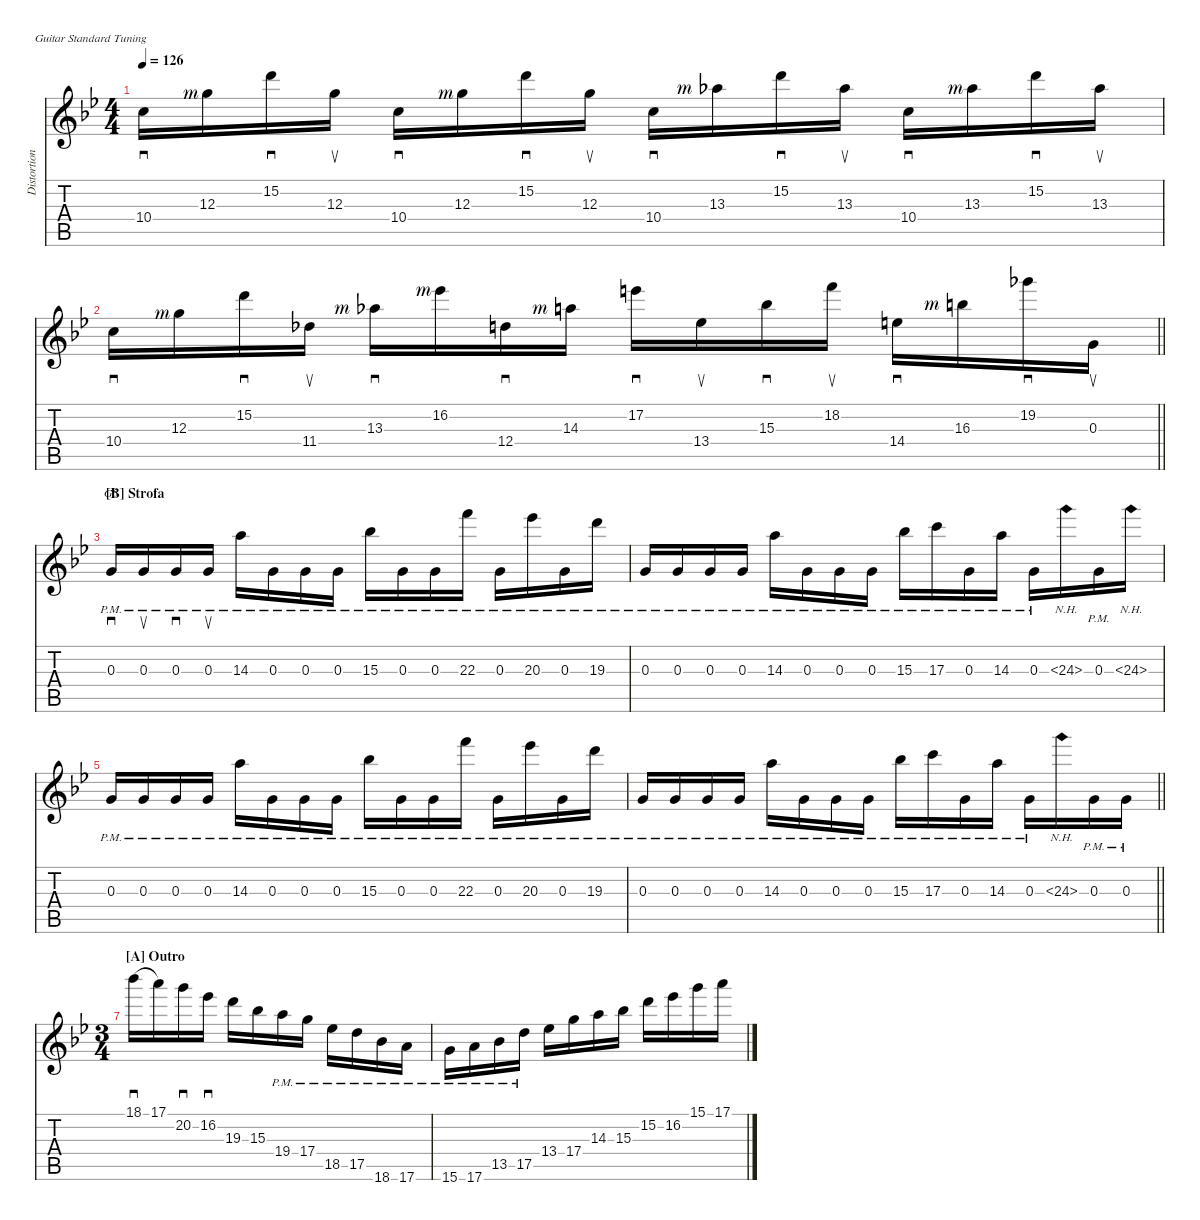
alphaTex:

\defaultSystemsLayout 4
\hideDynamics
\bracketExtendMode nobrackets
\otherSystemsTrackNameOrientation horizontal
\defaultBarNumberDisplay FirstOfSystem
\track ("Distortion Guitar" "Distortion") {instrument distortionguitar}
\staff {score tabs}
\tuning (E4 B3 G3 D3 A2 E2)
\chord ("G5" x x 0 x x x) {showdiagram false showfingering false}
\ts (4 4)
\tempo 126
\clef g2
\ks gminor
10.4{acc forcenatural}.16{sd dy mf beam Down} 12.3{rf 3 acc forcenatural}.16{beam Down} 15.2{acc forcenatural}.16{sd beam Down} 12.3{acc forcenatural}.16{su beam Down} 10.4{acc forcenatural}.16{sd beam Down} 12.3{rf 3 acc forcenatural}.16{beam Down} 15.2{acc forcenatural}.16{sd beam Down} 12.3{acc forcenatural}.16{su beam Down} 10.4{acc forcenatural}.16{sd beam Down} 13.3{rf 3 acc b}.16{beam Down} 15.2{acc forcenatural}.16{sd beam Down} 13.3{acc b}.16{su beam Down} 10.4{acc forcenatural}.16{sd beam Down} 13.3{rf 3 acc b}.16{beam Down} 15.2{acc forcenatural}.16{sd beam Down} 13.3{acc b}.16{su beam Down} |
\barLineRight lightlight
10.4{acc forcenatural}.16{sd beam Down} 12.3{rf 3 acc forcenatural}.16{beam Down} 15.2{acc forcenatural}.16{sd beam Down} 11.4{acc b}.16{su beam Down} 13.3{rf 3 acc b}.16{sd beam Down} 16.2{rf 3 acc b}.16{beam Down} 12.4{acc forcenatural}.16{sd beam Down} 14.3{rf 3 acc forcenatural}.16{beam Down} 17.2{acc forcenatural}.16{sd beam Down} 13.4{acc b}.16{su beam Down} 15.3{acc b}.16{sd beam Down} 18.2{acc forcenatural}.16{su beam Down} 14.4{acc forcenatural}.16{sd beam Down} 16.3{rf 3 acc forcenatural}.16{beam Down} 19.2{acc b}.16{sd beam Down} 0.3{acc forcenatural}.16{su beam Down} |
\section ("B" "Strofa")
0.3{pm acc forcenatural}.16{sd ch "G5" beam Up} 0.3{pm acc forcenatural}.16{su beam Up} 0.3{pm acc forcenatural}.16{sd beam Up} 0.3{pm acc forcenatural}.16{su beam Up} 14.3{pm acc forcenatural}.16{beam Down} 0.3{pm acc forcenatural}.16{beam Down} 0.3{pm acc forcenatural}.16{beam Down} 0.3{pm acc forcenatural}.16{beam Down} 15.3{pm acc b}.16{beam Down} 0.3{pm acc forcenatural}.16{beam Down} 0.3{pm acc forcenatural}.16{beam Down} 22.3{pm acc forcenatural}.16{beam Down} 0.3{pm acc forcenatural}.16{beam Down} 20.3{pm acc b}.16{beam Down} 0.3{pm acc forcenatural}.16{beam Down} 19.3{pm acc forcenatural}.16{beam Down} |
0.3{pm acc forcenatural}.16{beam Up} 0.3{pm acc forcenatural}.16{beam Up} 0.3{pm acc forcenatural}.16{beam Up} 0.3{pm acc forcenatural}.16{beam Up} 14.3{pm acc forcenatural}.16{beam Down} 0.3{pm acc forcenatural}.16{beam Down} 0.3{pm acc forcenatural}.16{beam Down} 0.3{pm acc forcenatural}.16{beam Down} 15.3{pm acc b}.16{beam Down} 17.3{pm acc forcenatural}.16{beam Down} 0.3{pm acc forcenatural}.16{beam Down} 14.3{pm acc forcenatural}.16{beam Down} 0.3{pm acc forcenatural}.16{beam Down} 24.3{nh acc forcenatural}.16{beam Down} 0.3{pm acc forcenatural}.16{beam Down} 24.3{nh acc forcenatural}.16{beam Down} |
0.3{pm acc forcenatural}.16{beam Up} 0.3{pm acc forcenatural}.16{beam Up} 0.3{pm acc forcenatural}.16{beam Up} 0.3{pm acc forcenatural}.16{beam Up} 14.3{pm acc forcenatural}.16{beam Down} 0.3{pm acc forcenatural}.16{beam Down} 0.3{pm acc forcenatural}.16{beam Down} 0.3{pm acc forcenatural}.16{beam Down} 15.3{pm acc b}.16{beam Down} 0.3{pm acc forcenatural}.16{beam Down} 0.3{pm acc forcenatural}.16{beam Down} 22.3{pm acc forcenatural}.16{beam Down} 0.3{pm acc forcenatural}.16{beam Down} 20.3{pm acc b}.16{beam Down} 0.3{pm acc forcenatural}.16{beam Down} 19.3{pm acc forcenatural}.16{beam Down} |
\barLineRight lightlight
0.3{pm acc forcenatural}.16{beam Up} 0.3{pm acc forcenatural}.16{beam Up} 0.3{pm acc forcenatural}.16{beam Up} 0.3{pm acc forcenatural}.16{beam Up} 14.3{pm acc forcenatural}.16{beam Down} 0.3{pm acc forcenatural}.16{beam Down} 0.3{pm acc forcenatural}.16{beam Down} 0.3{pm acc forcenatural}.16{beam Down} 15.3{pm acc b}.16{beam Down} 17.3{pm acc forcenatural}.16{beam Down} 0.3{pm acc forcenatural}.16{beam Down} 14.3{pm acc forcenatural}.16{beam Down} 0.3{pm acc forcenatural}.16{beam Down} 24.3{nh acc forcenatural}.16{beam Down} 0.3{pm acc forcenatural}.16{beam Down} 0.3{pm acc forcenatural}.16{beam Down} |
\ts (3 4)
\beaming (8 2 2 2)
\section ("A" "Outro")
18.1{acc b}.16{sd legatoorigin beam Down} 17.1{acc forcenatural}.16{beam Down} 20.2{acc forcenatural}.16{sd beam Down} 16.2{acc b}.16{sd beam Down} 19.3{acc forcenatural}.16{beam Down} 15.3{acc b}.16{beam Down} 19.4{pm acc forcenatural}.16{beam Down} 17.4{pm acc forcenatural}.16{beam Down} 18.5{pm acc b}.16{beam Down} 17.5{pm acc forcenatural}.16{beam Down} 18.6{pm acc b}.16{beam Down} 17.6{pm acc forcenatural}.16{beam Down} |
15.6{pm acc forcenatural}.16{beam Down} 17.6{pm acc forcenatural}.16{beam Down} 13.5{pm acc b}.16{beam Down} 17.5{pm acc forcenatural}.16{beam Down} 13.4{acc b}.16{beam Down} 17.4{acc forcenatural}.16{beam Down} 14.3{acc forcenatural}.16{beam Down} 15.3{acc b}.16{beam Down} 15.2{acc forcenatural}.16{beam Down} 16.2{acc b}.16{beam Down} 15.1{acc forcenatural}.16{beam Down} 17.1{acc forcenatural}.16{beam Down}
